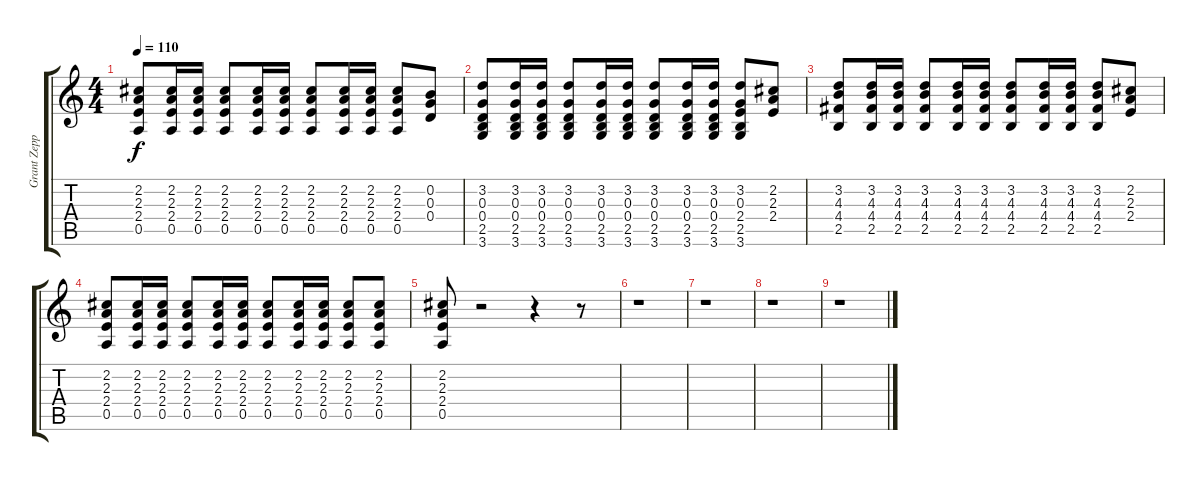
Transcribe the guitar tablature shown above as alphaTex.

\track ("Grant Zeppelin" "Grant Zepp") {instrument acousticguitarsteel}
\staff {score tabs}
\tuning (E4 B3 G3 D3 A2 E2) {hide}
\ts (4 4)
\tempo 110
\clef g2
\ks c
(2.2 2.3 2.4 0.5).8{dy f} (2.2 2.3 2.4 0.5).16 (2.2 2.3 2.4 0.5).16 (2.2 2.3 2.4 0.5).8 (2.2 2.3 2.4 0.5).16 (2.2 2.3 2.4 0.5).16 (2.2 2.3 2.4 0.5).8 (2.2 2.3 2.4 0.5).16 (2.2 2.3 2.4 0.5).16 (2.2 2.3 2.4 0.5).8 (0.2 0.3 0.4).8 |
(3.2 0.3 0.4 2.5 3.6).8 (3.2 0.3 0.4 2.5 3.6).16 (3.2 0.3 0.4 2.5 3.6).16 (3.2 0.3 0.4 2.5 3.6).8 (3.2 0.3 0.4 2.5 3.6).16 (3.2 0.3 0.4 2.5 3.6).16 (3.2 0.3 0.4 2.5 3.6).8 (3.2 0.3 0.4 2.5 3.6).16 (3.2 0.3 0.4 2.5 3.6).16 (3.2 0.3 2.4 2.5 3.6).8 (2.2 2.3 2.4).8 |
(3.2 4.3 4.4 2.5).8 (3.2 4.3 4.4 2.5).16 (3.2 4.3 4.4 2.5).16 (3.2 4.3 4.4 2.5).8 (3.2 4.3 4.4 2.5).16 (3.2 4.3 4.4 2.5).16 (3.2 4.3 4.4 2.5).8 (3.2 4.3 4.4 2.5).16 (3.2 4.3 4.4 2.5).16 (3.2 4.3 4.4 2.5).8 (2.2 2.3 2.4).8 |
(2.2 2.3 2.4 0.5).8 (2.2 2.3 2.4 0.5).16 (2.2 2.3 2.4 0.5).16 (2.2 2.3 2.4 0.5).8 (2.2 2.3 2.4 0.5).16 (2.2 2.3 2.4 0.5).16 (2.2 2.3 2.4 0.5).8 (2.2 2.3 2.4 0.5).16 (2.2 2.3 2.4 0.5).16 (2.2 2.3 2.4 0.5).8 (2.2 2.3 2.4 0.5).8 |
(2.2 2.3 2.4 0.5).8 r.2 r.4 r.8 |
r.1 |
r.1 |
r.1 |
r.1
